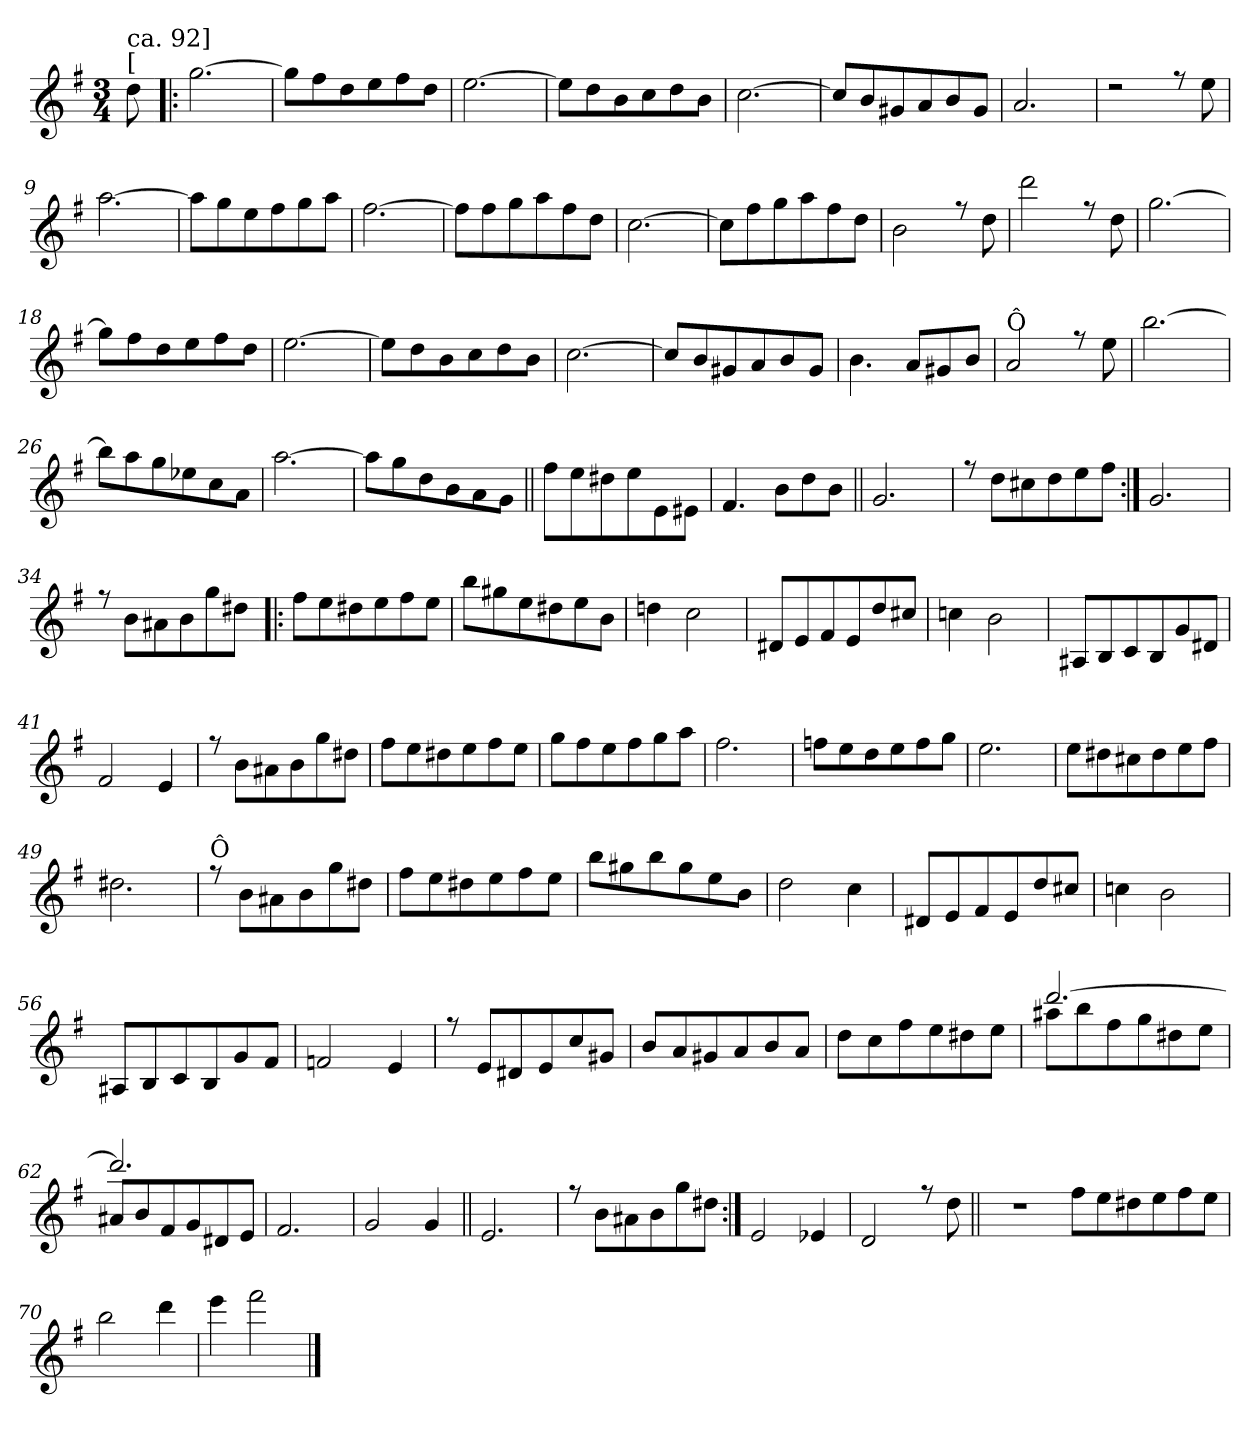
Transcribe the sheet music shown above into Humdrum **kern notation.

**kern
*part1
*staff1
*clefG2
*k[f#]
*G:
*M3/4
=
!LO:TX:a:t=[
!LO:TX:a:t=ca. 92]
8dd\
=1!|:
*^
[<2.gg\	2.ryy
=2	=2
8gg\L]	2.ryy
8ff#\	.
8dd\	.
8ee\	.
8ff#\	.
8dd\J	.
=3	=3
[<2.ee\	2.ryy
=4	=4
8ee\L]	2.ryy
8dd\	.
8b\	.
8cc\	.
8dd\	.
8b\J	.
!!LO:LB:g=z	!!
=5	=5
[<2.cc\	2.ryy
=6	=6
8cc/L]	2.ryy
8b/	.
8g#X/	.
8a/	.
8b/	.
8g#/J	.
=7	=7
2.a/	2.ryy
=8	=8
2ree	2.ryy
8ree	.
8ee\	.
=9	=9
[<2.aa\	2.ryy
!!LO:LB:g=z	!!
=10	=10
8aa\L]	2.ryy
8gg\	.
8ee\	.
8ff#\	.
8gg\	.
8aa\J	.
=11	=11
[<2.ff#\	2.ryy
=12	=12
8ff#\L]	2.ryy
8ff#\	.
8gg\	.
8aa\	.
8ff#\	.
8dd\J	.
=13	=13
[<2.cc\	2.ryy
=14	=14
8cc\L]	2.ryy
8ff#\	.
8gg\	.
8aa\	.
8ff#\	.
8dd\J	.
!!LO:LB:g=z	!!
=15	=15
2b\	2.ryy
8ree	.
8dd\	.
=16	=16
2ddd\	2.ryy
8ree	.
8dd\	.
=17	=17
[<2.gg\	2.ryy
=18	=18
8gg\L]	2.ryy
8ff#\	.
8dd\	.
8ee\	.
8ff#\	.
8dd\J	.
=19	=19
[<2.ee\	2.ryy
!!LO:LB:g=z	!!
=20	=20
8ee\L]	2.ryy
8dd\	.
8b\	.
8cc\	.
8dd\	.
8b\J	.
=21	=21
[<2.cc\	2.ryy
=22	=22
8cc/L]	2.ryy
8b/	.
8g#X/	.
8a/	.
8b/	.
8g#/J	.
=23	=23
4.b\	2.ryy
8a/L	.
8g#X/	.
8b/J	.
!!LO:LB:g=z	!!
=24	=24
!LO:TX:a:t=Ô	!
2a/	2.ryy
8ree	.
8ee\	.
=25	=25
[<2.bb\	2.ryy
=26	=26
8bb\L]	2.ryy
8aa\	.
8gg\	.
8ee-X\	.
8cc\	.
8a\J	.
=27	=27
[<2.aa\	2.ryy
=28	=28
8aa\L]	2.ryy
8gg\	.
8dd\	.
8b\	.
8a\	.
8g\J	.
!!LO:LB:g=z	!!
=29||	=29||
8ff#\L	2.ryy
8ee\	.
8dd#X\	.
8ee\	.
8e\	.
8e#X\J	.
=30	=30
4.f#/	2.ryy
8b\L	.
8dd\	.
8b\J	.
=31||	=31||
2.g/	2.ryy
=32	=32
8ree	2.ryy
8dd\L	.
8cc#X\	.
8dd\	.
8ee\	.
8ff#\J	.
!!LO:LB:g=z	!!
=33:|!	=33:|!
2.g/	2.ryy
=34	=34
8ree	2.ryy
8b\L	.
8a#X\	.
8b\	.
8gg\	.
8dd#X\J	.
=35!|:	=35!|:
8ff#\L	2.ryy
8ee\	.
8dd#X\	.
8ee\	.
8ff#\	.
8ee\J	.
=36	=36
8bb\L	2.ryy
8gg#X\	.
8ee\	.
8dd#X\	.
8ee\	.
8b\J	.
!!LO:PB:g=z	!!
=37	=37
4ddn\	2.ryy
2cc\	.
=38	=38
8d#X/L	2.ryy
8e/	.
8f#/	.
8e/	.
8dd/	.
8cc#X/J	.
=39	=39
4ccn\	2.ryy
2b\	.
=40	=40
8A#X/L	2.ryy
8B/	.
8c/	.
8B/	.
8g/	.
8d#X/J	.
=41	=41
2f#/	2.ryy
4e/	.
!!LO:LB:g=z	!!
=42	=42
8ree	2.ryy
8b\L	.
8a#X\	.
8b\	.
8gg\	.
8dd#X\J	.
=43	=43
8ff#\L	2.ryy
8ee\	.
8dd#X\	.
8ee\	.
8ff#\	.
8ee\J	.
=44	=44
8gg\L	2.ryy
8ff#\	.
8ee\	.
8ff#\	.
8gg\	.
8aa\J	.
=45	=45
2.ff#\	2.ryy
!!LO:LB:g=z	!!
=46	=46
8ffn\L	2.ryy
8ee\	.
8dd\	.
8ee\	.
8ff\	.
8gg\J	.
=47	=47
2.ee\	2.ryy
=48	=48
8ee\L	2.ryy
8dd#X\	.
8cc#X\	.
8dd#\	.
8ee\	.
8ff#\J	.
=49	=49
2.dd#X\	2.ryy
=50	=50
!LO:TX:a:t=Ô	!
8ree	2.ryy
8b\L	.
8a#X\	.
8b\	.
8gg\	.
8dd#X\J	.
!!LO:LB:g=z	!!
=51	=51
8ff#\L	2.ryy
8ee\	.
8dd#X\	.
8ee\	.
8ff#\	.
8ee\J	.
=52	=52
8bb\L	2.ryy
8gg#X\	.
8bb\	.
8gg#\	.
8ee\	.
8b\J	.
=53	=53
2dd\	2.ryy
4cc\	.
=54	=54
8d#X/L	2.ryy
8e/	.
8f#/	.
8e/	.
8dd/	.
8cc#X/J	.
!!LO:LB:g=z	!!
=55	=55
4ccn\	2.ryy
2b\	.
=56	=56
8A#X/L	2.ryy
8B/	.
8c/	.
8B/	.
8g/	.
8f#/J	.
=57	=57
2fn/	2.ryy
4e/	.
=58	=58
8ree	2.ryy
8e/L	.
8d#X/	.
8e/	.
8cc/	.
8g#X/J	.
=59	=59
8b/L	2.ryy
8a/	.
8g#X/	.
8a/	.
8b/	.
8a/J	.
!!LO:LB:g=z	!!
=60	=60
8dd\L	2.ryy
8cc\	.
8ff#\	.
8ee\	.
8dd#X\	.
8ee\J	.
=61	=61
*	*^
!	!	!LO:N:head=open
8aa#X\L	2.ryy	[>2.ddd!/
8bb\	.	.
8ff#\	.	.
8gg\	.	.
8dd#X\	.	.
8ee\J	.	.
=62	=62	=62
!	!	!LO:N:head=open
8a#X/L	2.ryy	2.ddd!/]
8b/	.	.
8f#/	.	.
8g/	.	.
8d#X/	.	.
8e/J	.	.
*	*v	*v
=63	=63
2.f#/	2.ryy
=64	=64
2g/	2.ryy
4g/	.
!!LO:LB:g=z	!!
=65||	=65||
2.e/	2.ryy
=66	=66
8ree	2.ryy
8b\L	.
8a#X\	.
8b\	.
8gg\	.
8dd#X\J	.
=67:|!	=67:|!
2e/	2.ryy
4e-X/	.
=68	=68
2d/	2.ryy
8ree	.
8dd\	.
*v	*v
=68X1||
*stria0
2.r
!!LO:LB:g=z
=69-
*stria5
*^
8ff#\L	2.ryy
8ee\	.
8dd#X\	.
8ee\	.
8ff#\	.
8ee\J	.
=70	=70
2bb\	2.ryy
4ddd\	.
=71	=71
4eee\	2.ryy
2fff#\	.
*v	*v
==
*-
